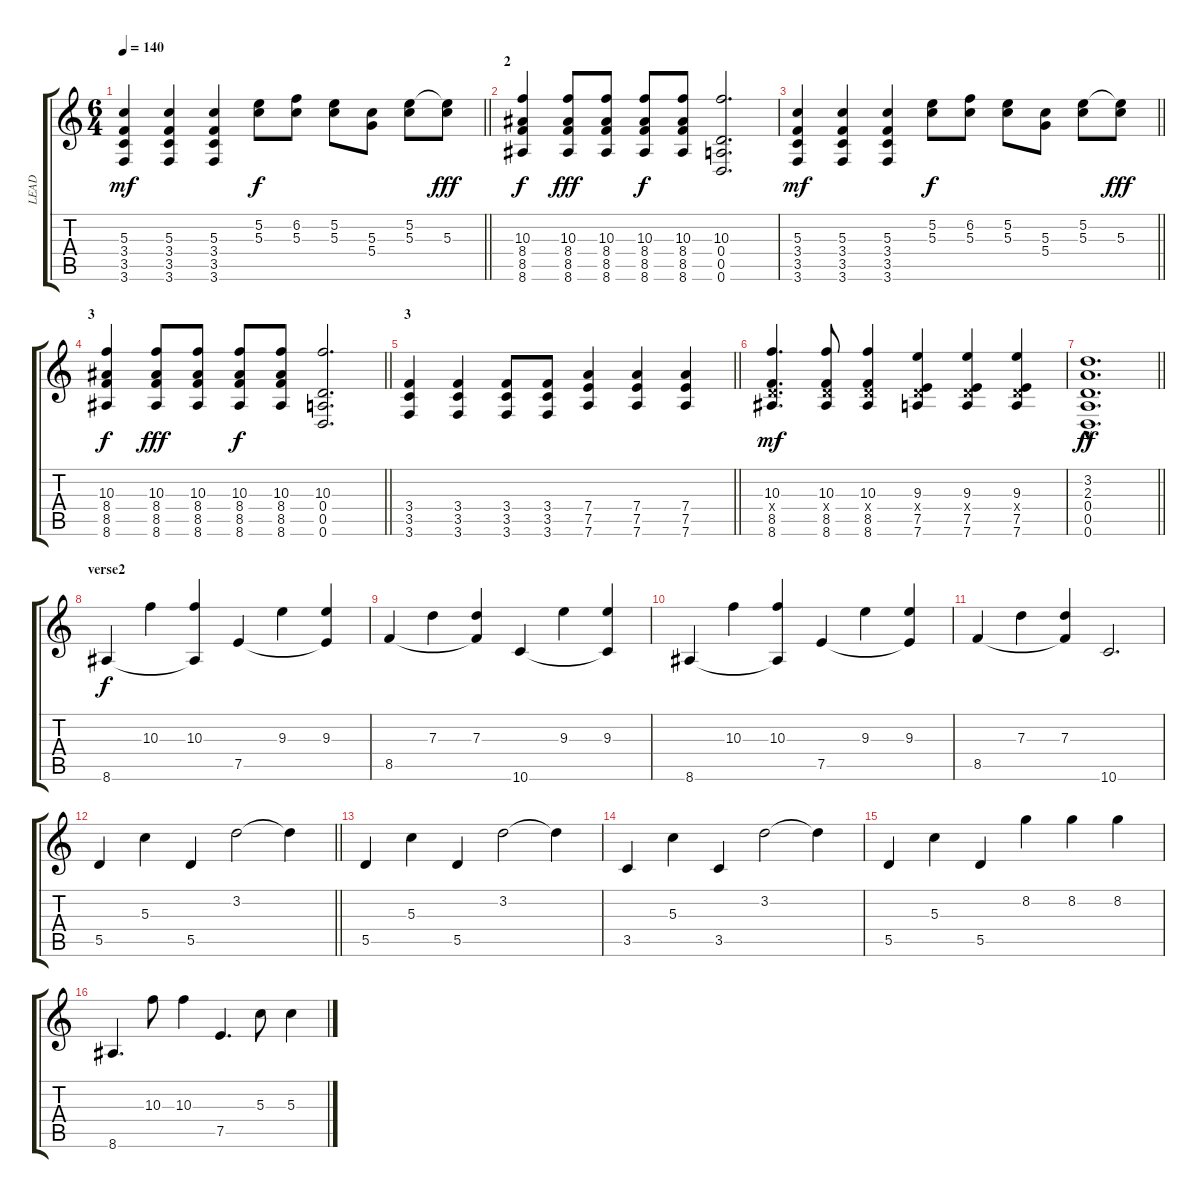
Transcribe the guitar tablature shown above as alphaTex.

\track ("LEAD" "LEAD") {instrument distortionguitar}
\staff {score tabs}
\tuning (E4 B3 G3 D3 A2 D2) {hide}
\ts (6 4)
\tempo 140
\clef g2
\barLineRight lightlight
\ks c
(5.3 3.4 3.5 3.6).4{dy mf} (5.3 3.4 3.5 3.6).4 (5.3 3.4 3.5 3.6).4 (5.2 5.3).8{dy f} (6.2 5.3).8 (5.2 5.3).8 (5.3 5.4).8 (5.2 5.3).8 (5.2{t} 5.3).8{dy fff} |
\section ("" "2")
(10.3 8.4 8.5 8.6).4{dy f} (10.3 8.4 8.5 8.6).8{dy fff} (10.3 8.4 8.5 8.6).8 (10.3 8.4 8.5 8.6).8{dy f} (10.3 8.4 8.5 8.6).8 (10.3 0.4 0.5 0.6).2{d} |
\barLineRight lightlight
(5.3 3.4 3.5 3.6).4{dy mf} (5.3 3.4 3.5 3.6).4 (5.3 3.4 3.5 3.6).4 (5.2 5.3).8{dy f} (6.2 5.3).8 (5.2 5.3).8 (5.3 5.4).8 (5.2 5.3).8 (5.2{t} 5.3).8{dy fff} |
\section ("" "3")
\barLineRight lightlight
(10.3 8.4 8.5 8.6).4{dy f} (10.3 8.4 8.5 8.6).8{dy fff} (10.3 8.4 8.5 8.6).8 (10.3 8.4 8.5 8.6).8{dy f} (10.3 8.4 8.5 8.6).8 (10.3 0.4 0.5 0.6).2{d} |
\section ("" "3")
\barLineRight lightlight
(3.4 3.5 3.6).4 (3.4 3.5 3.6).4 (3.4 3.5 3.6).8 (3.4 3.5 3.6).8 (7.4 7.5 7.6).4 (7.4 7.5 7.6).4 (7.4 7.5 7.6).4 |
(10.3 0.4{x} 8.5 8.6).4{d dy mf} (10.3 0.4{x} 8.5 8.6).8 (10.3 0.4{x} 8.5 8.6).4 (9.3 0.4{x} 7.5 7.6).4 (9.3 0.4{x} 7.5 7.6).4 (9.3 0.4{x} 7.5 7.6).4 |
\barLineRight lightlight
(3.2 2.3 0.4 0.5{hac} 0.6{hac}).1{d dy ff} |
\section ("" "verse2")
8.6.4{dy f instrument electricguitarjazz} 10.3.4 (10.3 8.6{t}).4 7.5.4 9.3.4 (9.3 7.5{t}).4 |
8.5.4 7.3.4 (7.3 8.5{t}).4 10.6.4 9.3.4 (9.3 10.6{t}).4 |
8.6.4 10.3.4 (10.3 8.6{t}).4 7.5.4 9.3.4 (9.3 7.5{t}).4 |
8.5.4 7.3.4 (7.3 8.5{t}).4 10.6.2{d} |
\barLineRight lightlight
5.5.4 5.3.4 5.5.4 3.2.2 3.2{t}.4 |
5.5.4 5.3.4 5.5.4 3.2.2 3.2{t}.4 |
3.5.4 5.3.4 3.5.4 3.2.2 3.2{t}.4 |
5.5.4 5.3.4 5.5.4 8.2.4 8.2.4 8.2.4 |
8.6.4{d} 10.3.8 10.3.4 7.5.4{d} 5.3.8 5.3.4
